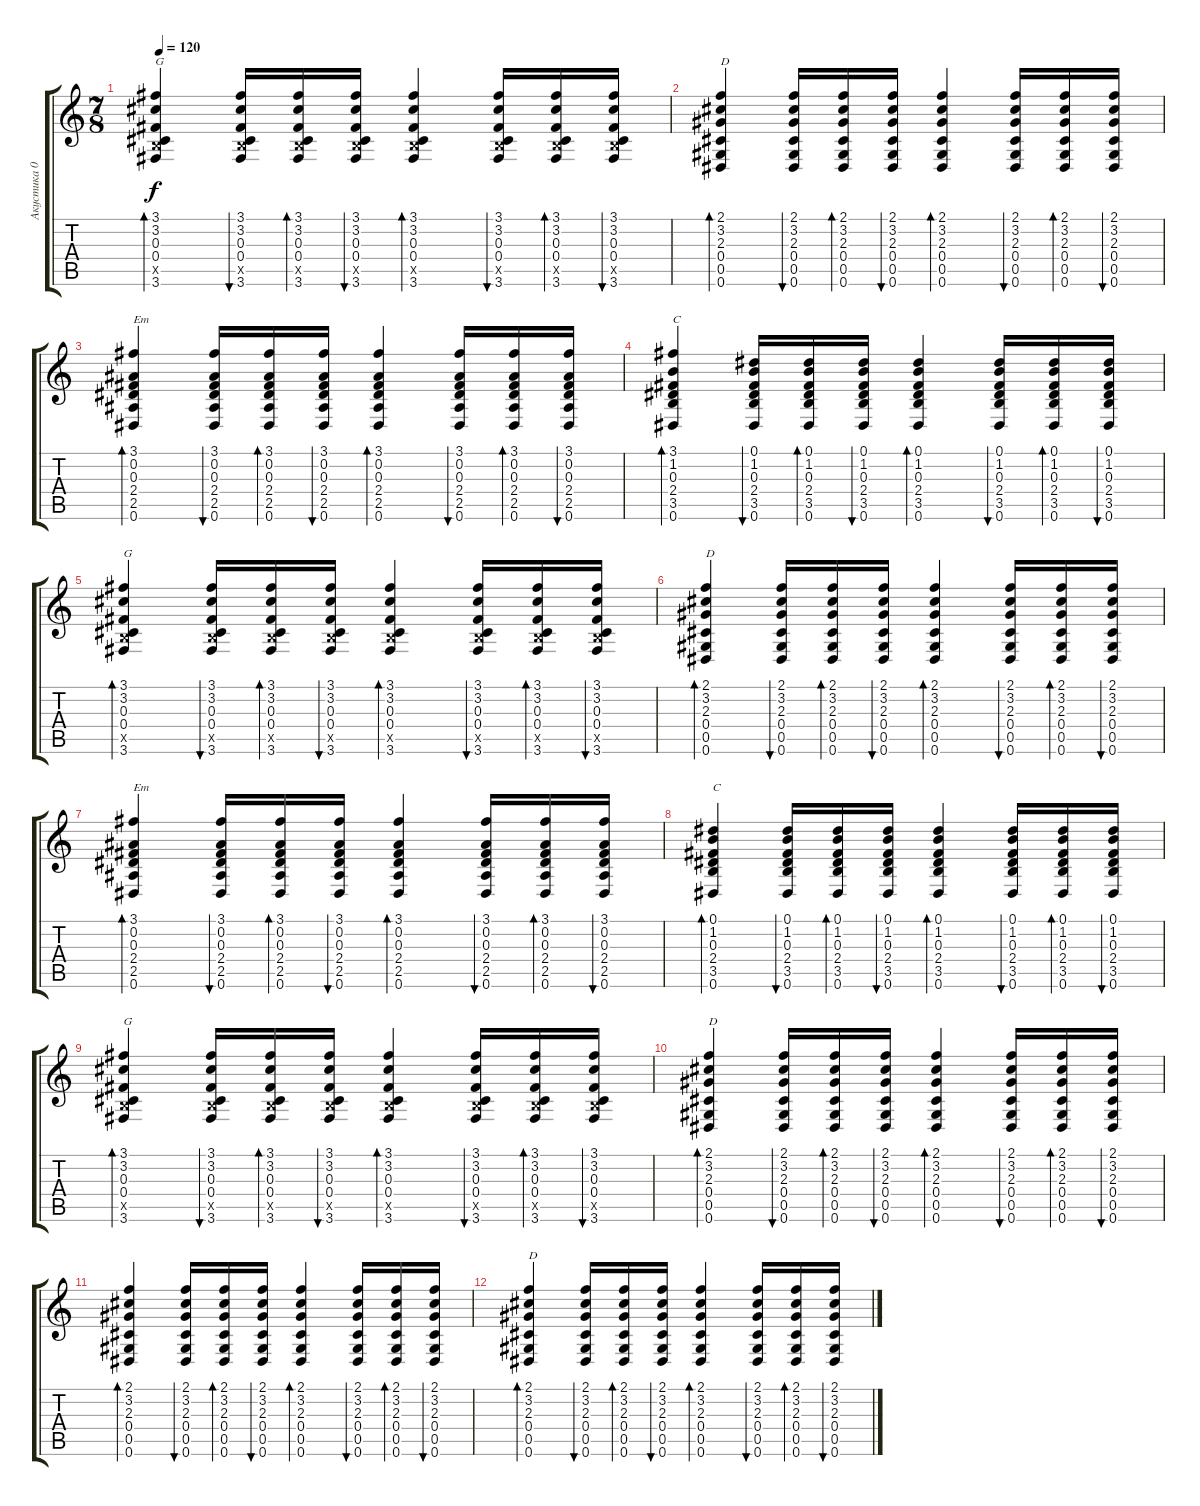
\track ("Акустика 02" "Акустика 0") {instrument acousticguitarsteel}
\staff {score tabs}
\tuning (Eb4 Bb3 Gb3 Db3 Ab2 Eb2) {hide}
\ts (7 8)
\tempo 120
\clef g2
\ks c
(3.1 3.2 0.3 0.4 3.5{x} 3.6).4{bd 30 txt "G" dy f} (3.1 3.2 0.3 0.4 3.5{x} 3.6).16{bu 30} (3.1 3.2 0.3 0.4 3.5{x} 3.6).16{bd 30} (3.1 3.2 0.3 0.4 3.5{x} 3.6).16{bu 30} (3.1 3.2 0.3 0.4 3.5{x} 3.6).4{bd 30} (3.1 3.2 0.3 0.4 3.5{x} 3.6).16{bu 30} (3.1 3.2 0.3 0.4 3.5{x} 3.6).16{bd 30} (3.1 3.2 0.3 0.4 3.5{x} 3.6).16{bu 30} |
(2.1 3.2 2.3 0.4 0.5 0.6).4{bd 30 txt "D"} (2.1 3.2 2.3 0.4 0.5 0.6).16{bu 30} (2.1 3.2 2.3 0.4 0.5 0.6).16{bd 30} (2.1 3.2 2.3 0.4 0.5 0.6).16{bu 30} (2.1 3.2 2.3 0.4 0.5 0.6).4{bd 30} (2.1 3.2 2.3 0.4 0.5 0.6).16{bu 30} (2.1 3.2 2.3 0.4 0.5 0.6).16{bd 30} (2.1 3.2 2.3 0.4 0.5 0.6).16{bu 30} |
(3.1 0.2 0.3 2.4 2.5 0.6).4{bd 30 txt "Em"} (3.1 0.2 0.3 2.4 2.5 0.6).16{bu 30} (3.1 0.2 0.3 2.4 2.5 0.6).16{bd 30} (3.1 0.2 0.3 2.4 2.5 0.6).16{bu 30} (3.1 0.2 0.3 2.4 2.5 0.6).4{bd 30} (3.1 0.2 0.3 2.4 2.5 0.6).16{bu 30} (3.1 0.2 0.3 2.4 2.5 0.6).16{bd 30} (3.1 0.2 0.3 2.4 2.5 0.6).16{bu 30} |
(3.1 1.2 0.3 2.4 3.5 0.6).4{bd 30 txt "C"} (0.1 1.2 0.3 2.4 3.5 0.6).16{bu 30} (0.1 1.2 0.3 2.4 3.5 0.6).16{bd 30} (0.1 1.2 0.3 2.4 3.5 0.6).16{bu 30} (0.1 1.2 0.3 2.4 3.5 0.6).4{bd 30} (0.1 1.2 0.3 2.4 3.5 0.6).16{bu 30} (0.1 1.2 0.3 2.4 3.5 0.6).16{bd 30} (0.1 1.2 0.3 2.4 3.5 0.6).16{bu 30} |
(3.1 3.2 0.3 0.4 3.5{x} 3.6).4{bd 30 txt "G"} (3.1 3.2 0.3 0.4 3.5{x} 3.6).16{bu 30} (3.1 3.2 0.3 0.4 3.5{x} 3.6).16{bd 30} (3.1 3.2 0.3 0.4 3.5{x} 3.6).16{bu 30} (3.1 3.2 0.3 0.4 3.5{x} 3.6).4{bd 30} (3.1 3.2 0.3 0.4 3.5{x} 3.6).16{bu 30} (3.1 3.2 0.3 0.4 3.5{x} 3.6).16{bd 30} (3.1 3.2 0.3 0.4 3.5{x} 3.6).16{bu 30} |
(2.1 3.2 2.3 0.4 0.5 0.6).4{bd 30 txt "D"} (2.1 3.2 2.3 0.4 0.5 0.6).16{bu 30} (2.1 3.2 2.3 0.4 0.5 0.6).16{bd 30} (2.1 3.2 2.3 0.4 0.5 0.6).16{bu 30} (2.1 3.2 2.3 0.4 0.5 0.6).4{bd 30} (2.1 3.2 2.3 0.4 0.5 0.6).16{bu 30} (2.1 3.2 2.3 0.4 0.5 0.6).16{bd 30} (2.1 3.2 2.3 0.4 0.5 0.6).16{bu 30} |
(3.1 0.2 0.3 2.4 2.5 0.6).4{bd 30 txt "Em"} (3.1 0.2 0.3 2.4 2.5 0.6).16{bu 30} (3.1 0.2 0.3 2.4 2.5 0.6).16{bd 30} (3.1 0.2 0.3 2.4 2.5 0.6).16{bu 30} (3.1 0.2 0.3 2.4 2.5 0.6).4{bd 30} (3.1 0.2 0.3 2.4 2.5 0.6).16{bu 30} (3.1 0.2 0.3 2.4 2.5 0.6).16{bd 30} (3.1 0.2 0.3 2.4 2.5 0.6).16{bu 30} |
(0.1 1.2 0.3 2.4 3.5 0.6).4{bd 30 txt "C"} (0.1 1.2 0.3 2.4 3.5 0.6).16{bu 30} (0.1 1.2 0.3 2.4 3.5 0.6).16{bd 30} (0.1 1.2 0.3 2.4 3.5 0.6).16{bu 30} (0.1 1.2 0.3 2.4 3.5 0.6).4{bd 30} (0.1 1.2 0.3 2.4 3.5 0.6).16{bu 30} (0.1 1.2 0.3 2.4 3.5 0.6).16{bd 30} (0.1 1.2 0.3 2.4 3.5 0.6).16{bu 30} |
(3.1 3.2 0.3 0.4 3.5{x} 3.6).4{bd 30 txt "G"} (3.1 3.2 0.3 0.4 3.5{x} 3.6).16{bu 30} (3.1 3.2 0.3 0.4 3.5{x} 3.6).16{bd 30} (3.1 3.2 0.3 0.4 3.5{x} 3.6).16{bu 30} (3.1 3.2 0.3 0.4 3.5{x} 3.6).4{bd 30} (3.1 3.2 0.3 0.4 3.5{x} 3.6).16{bu 30} (3.1 3.2 0.3 0.4 3.5{x} 3.6).16{bd 30} (3.1 3.2 0.3 0.4 3.5{x} 3.6).16{bu 30} |
(2.1 3.2 2.3 0.4 0.5 0.6).4{bd 30 txt "D"} (2.1 3.2 2.3 0.4 0.5 0.6).16{bu 30} (2.1 3.2 2.3 0.4 0.5 0.6).16{bd 30} (2.1 3.2 2.3 0.4 0.5 0.6).16{bu 30} (2.1 3.2 2.3 0.4 0.5 0.6).4{bd 30} (2.1 3.2 2.3 0.4 0.5 0.6).16{bu 30} (2.1 3.2 2.3 0.4 0.5 0.6).16{bd 30} (2.1 3.2 2.3 0.4 0.5 0.6).16{bu 30} |
(2.1 3.2 2.3 0.4 0.5 0.6).4{bd 30} (2.1 3.2 2.3 0.4 0.5 0.6).16{bu 30} (2.1 3.2 2.3 0.4 0.5 0.6).16{bd 30} (2.1 3.2 2.3 0.4 0.5 0.6).16{bu 30} (2.1 3.2 2.3 0.4 0.5 0.6).4{bd 30} (2.1 3.2 2.3 0.4 0.5 0.6).16{bu 30} (2.1 3.2 2.3 0.4 0.5 0.6).16{bd 30} (2.1 3.2 2.3 0.4 0.5 0.6).16{bu 30} |
(2.1 3.2 2.3 0.4 0.5 0.6).4{bd 30 txt "D"} (2.1 3.2 2.3 0.4 0.5 0.6).16{bu 30} (2.1 3.2 2.3 0.4 0.5 0.6).16{bd 30} (2.1 3.2 2.3 0.4 0.5 0.6).16{bu 30} (2.1 3.2 2.3 0.4 0.5 0.6).4{bd 30} (2.1 3.2 2.3 0.4 0.5 0.6).16{bu 30} (2.1 3.2 2.3 0.4 0.5 0.6).16{bd 30} (2.1 3.2 2.3 0.4 0.5 0.6).16{bu 30}
